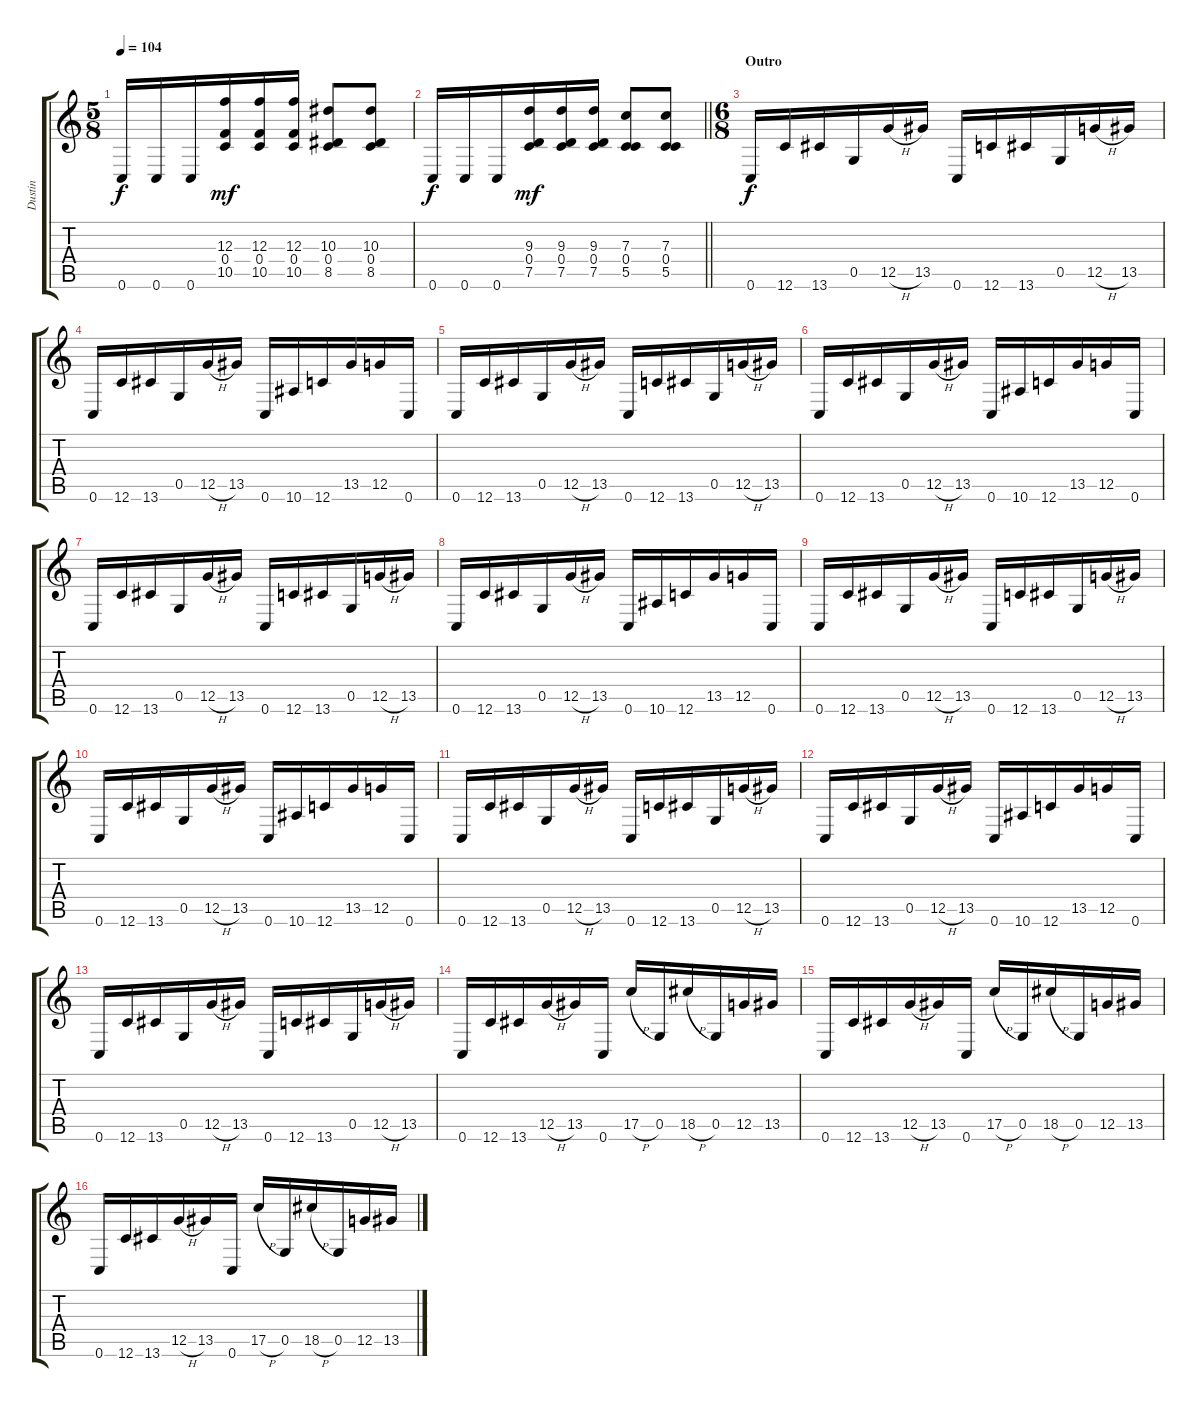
\track ("Dustin" "Dustin") {instrument overdrivenguitar}
\staff {score tabs}
\tuning (D4 A3 F3 C3 G2 C2) {hide}
\ts (5 8)
\tempo 104
\clef g2
\ks c
0.6.16{dy f} 0.6.16 0.6.16 (12.3 0.4 10.5).16{dy mf} (12.3 0.4 10.5).16 (12.3 0.4 10.5).16 (10.3 0.4 8.5).8 (10.3 0.4 8.5).8 |
\barLineRight lightlight
0.6.16{dy f} 0.6.16 0.6.16 (9.3 0.4 7.5).16{dy mf} (9.3 0.4 7.5).16 (9.3 0.4 7.5).16 (7.3 0.4 5.5).8 (7.3 0.4 5.5).8 |
\ts (6 8)
\section ("" "Outro")
0.6.16{dy f} 12.6.16 13.6.16 0.5.16 12.5{h}.16 13.5.16 0.6.16 12.6.16 13.6.16 0.5.16 12.5{h}.16 13.5.16 |
0.6.16 12.6.16 13.6.16 0.5.16 12.5{h}.16 13.5.16 0.6.16 10.6.16 12.6.16 13.5.16 12.5.16 0.6.16 |
0.6.16 12.6.16 13.6.16 0.5.16 12.5{h}.16 13.5.16 0.6.16 12.6.16 13.6.16 0.5.16 12.5{h}.16 13.5.16 |
0.6.16 12.6.16 13.6.16 0.5.16 12.5{h}.16 13.5.16 0.6.16 10.6.16 12.6.16 13.5.16 12.5.16 0.6.16 |
0.6.16 12.6.16 13.6.16 0.5.16 12.5{h}.16 13.5.16 0.6.16 12.6.16 13.6.16 0.5.16 12.5{h}.16 13.5.16 |
0.6.16 12.6.16 13.6.16 0.5.16 12.5{h}.16 13.5.16 0.6.16 10.6.16 12.6.16 13.5.16 12.5.16 0.6.16 |
0.6.16 12.6.16 13.6.16 0.5.16 12.5{h}.16 13.5.16 0.6.16 12.6.16 13.6.16 0.5.16 12.5{h}.16 13.5.16 |
0.6.16 12.6.16 13.6.16 0.5.16 12.5{h}.16 13.5.16 0.6.16 10.6.16 12.6.16 13.5.16 12.5.16 0.6.16 |
0.6.16 12.6.16 13.6.16 0.5.16 12.5{h}.16 13.5.16 0.6.16 12.6.16 13.6.16 0.5.16 12.5{h}.16 13.5.16 |
0.6.16 12.6.16 13.6.16 0.5.16 12.5{h}.16 13.5.16 0.6.16 10.6.16 12.6.16 13.5.16 12.5.16 0.6.16 |
0.6.16 12.6.16 13.6.16 0.5.16 12.5{h}.16 13.5.16 0.6.16 12.6.16 13.6.16 0.5.16 12.5{h}.16 13.5.16 |
0.6.16 12.6.16 13.6.16 12.5{h}.16 13.5.16 0.6.16 17.5{h}.16 0.5.16 18.5{h}.16 0.5.16 12.5.16 13.5.16 |
0.6.16 12.6.16 13.6.16 12.5{h}.16 13.5.16 0.6.16 17.5{h}.16 0.5.16 18.5{h}.16 0.5.16 12.5.16 13.5.16 |
0.6.16 12.6.16 13.6.16 12.5{h}.16 13.5.16 0.6.16 17.5{h}.16 0.5.16 18.5{h}.16 0.5.16 12.5.16 13.5.16
